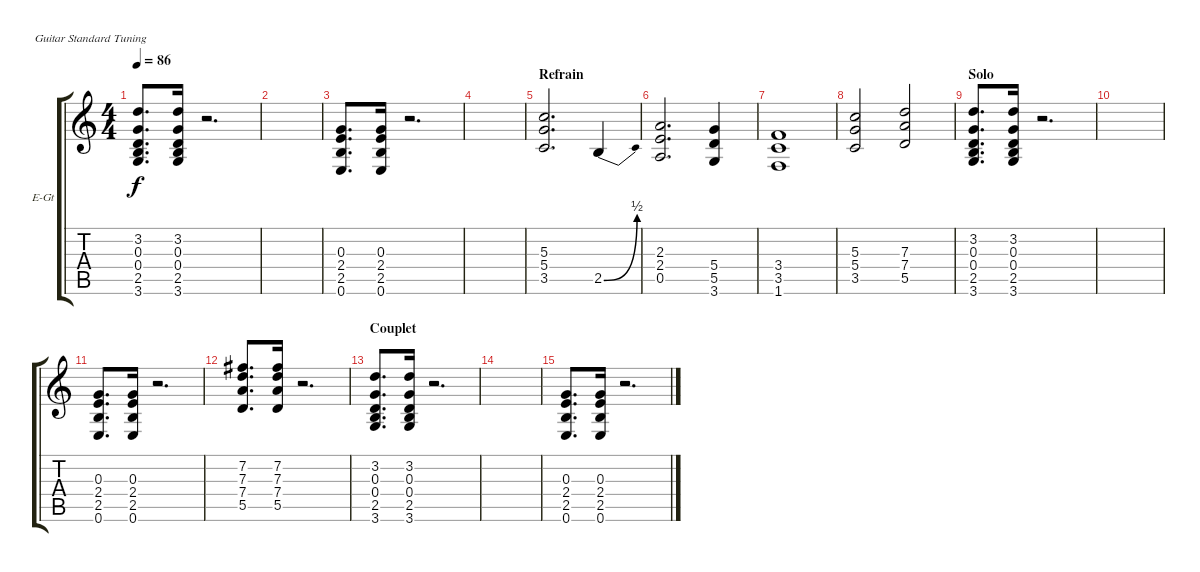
\bracketExtendMode groupsimilarinstruments
\firstSystemTrackNameOrientation horizontal
\otherSystemsTrackNameOrientation horizontal
\track ("David Gilmour" "E-Gt") {multiBarRest instrument distortionguitar}
\staff {score tabs}
\tuning (E4 B3 G3 D3 A2 E2)
\ts (4 4)
\tempo 86
\clef g2
\ks c
(3.2 0.3 0.4 3.6 2.5).8{d dy f} (3.2 0.3 0.4 3.6 2.5).16 r.2{d} |
|
(2.4 2.5 0.3 0.6).8{d} (2.4 2.5 0.3 0.6).16 r.2{d} |
|
\section ("" "Refrain")
(5.3 5.4 3.5).2{d} 2.5{be (bend 0 0 59.4 2)}.4 |
(2.3 2.4 0.5).2{d} (5.4 5.5 3.6).4 |
(3.4 3.5 1.6).1 |
(5.4 3.5 5.3).2 (7.4 5.5 7.3).2 |
\section ("" "Solo")
(3.2 0.3 0.4 3.6 2.5).8{d} (3.2 0.3 0.4 3.6 2.5).16 r.2{d} |
|
(2.4 2.5 0.6 0.3).8{d} (2.4 2.5 0.6 0.3).16 r.2{d} |
(7.2 7.3 7.4 5.5).8{d} (7.2 7.3 7.4 5.5).16 r.2{d} |
\section ("" "Couplet")
(3.2 0.3 0.4 3.6 2.5).8{d} (3.2 0.3 0.4 3.6 2.5).16 r.2{d} |
|
(2.4 2.5 0.3 0.6).8{d} (2.4 2.5 0.3 0.6).16 r.2{d}
